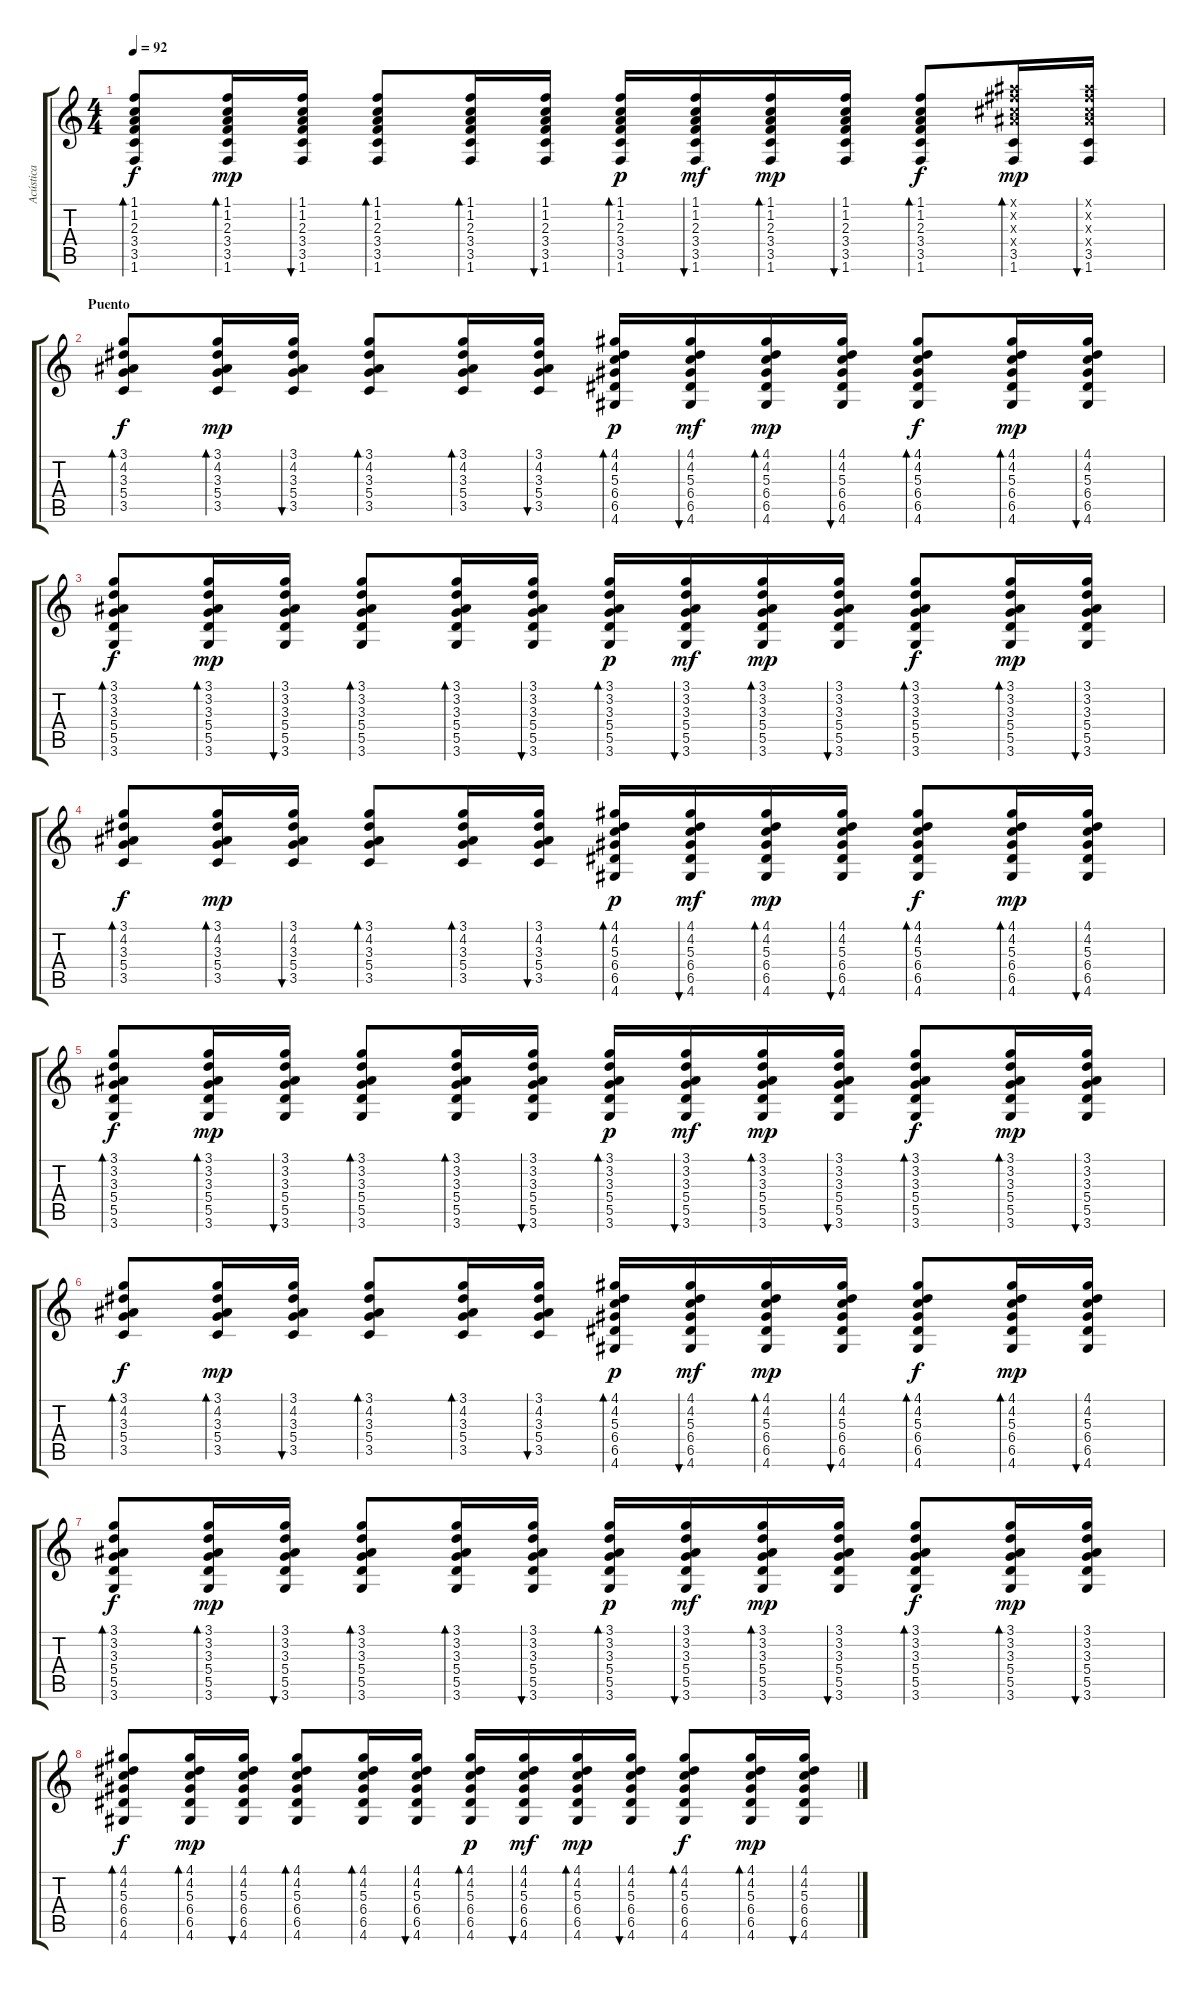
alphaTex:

\track ("Acústica" "Acústica") {instrument acousticguitarsteel}
\staff {score tabs}
\tuning (E4 B3 G3 D3 A2 E2) {hide}
\ts (4 4)
\tempo 92
\clef g2
\ks c
(1.1 1.2 2.3 3.4 3.5 1.6).8{bd 60 dy f} (1.1 1.2 2.3 3.4 3.5 1.6).16{bd 60 dy mp} (1.1 1.2 2.3 3.4 3.5 1.6).16{bu 60} (1.1 1.2 2.3 3.4 3.5 1.6).8{bd 60} (1.1 1.2 2.3 3.4 3.5 1.6).16{bd 60} (1.1 1.2 2.3 3.4 3.5 1.6).16{bu 60} (1.1 1.2 2.3 3.4 3.5 1.6).16{bd 60 dy p} (1.1 1.2 2.3 3.4 3.5 1.6).16{bu 60 dy mf} (1.1 1.2 2.3 3.4 3.5 1.6).16{bd 60 dy mp} (1.1 1.2 2.3 3.4 3.5 1.6).16{bu 60} (1.1 1.2 2.3 3.4 3.5 1.6).8{bd 60 dy f} (6.1{x} 7.2{x} 6.3{x} 8.4{x} 3.5 1.6).16{bd 60 dy mp} (6.1{x} 7.2{x} 6.3{x} 8.4{x} 3.5 1.6).16{bu 60} |
\section ("" "Puento")
(3.1 4.2 3.3 5.4 3.5).8{bd 60 dy f} (3.1 4.2 3.3 5.4 3.5).16{bd 60 dy mp} (3.1 4.2 3.3 5.4 3.5).16{bu 60} (3.1 4.2 3.3 5.4 3.5).8{bd 60} (3.1 4.2 3.3 5.4 3.5).16{bd 60} (3.1 4.2 3.3 5.4 3.5).16{bu 60} (4.1 4.2 5.3 6.4 6.5 4.6).16{bd 60 dy p} (4.1 4.2 5.3 6.4 6.5 4.6).16{bu 60 dy mf} (4.1 4.2 5.3 6.4 6.5 4.6).16{bd 60 dy mp} (4.1 4.2 5.3 6.4 6.5 4.6).16{bu 60} (4.1 4.2 5.3 6.4 6.5 4.6).8{bd 60 dy f} (4.1 4.2 5.3 6.4 6.5 4.6).16{bd 60 dy mp} (4.1 4.2 5.3 6.4 6.5 4.6).16{bu 60} |
(3.1 3.2 3.3 5.4 5.5 3.6).8{bd 60 dy f} (3.1 3.2 3.3 5.4 5.5 3.6).16{bd 60 dy mp} (3.1 3.2 3.3 5.4 5.5 3.6).16{bu 60} (3.1 3.2 3.3 5.4 5.5 3.6).8{bd 60} (3.1 3.2 3.3 5.4 5.5 3.6).16{bd 60} (3.1 3.2 3.3 5.4 5.5 3.6).16{bu 60} (3.1 3.2 3.3 5.4 5.5 3.6).16{bd 60 dy p} (3.1 3.2 3.3 5.4 5.5 3.6).16{bu 60 dy mf} (3.1 3.2 3.3 5.4 5.5 3.6).16{bd 60 dy mp} (3.1 3.2 3.3 5.4 5.5 3.6).16{bu 60} (3.1 3.2 3.3 5.4 5.5 3.6).8{bd 60 dy f} (3.1 3.2 3.3 5.4 5.5 3.6).16{bd 60 dy mp} (3.1 3.2 3.3 5.4 5.5 3.6).16{bu 60} |
(3.1 4.2 3.3 5.4 3.5).8{bd 60 dy f} (3.1 4.2 3.3 5.4 3.5).16{bd 60 dy mp} (3.1 4.2 3.3 5.4 3.5).16{bu 60} (3.1 4.2 3.3 5.4 3.5).8{bd 60} (3.1 4.2 3.3 5.4 3.5).16{bd 60} (3.1 4.2 3.3 5.4 3.5).16{bu 60} (4.1 4.2 5.3 6.4 6.5 4.6).16{bd 60 dy p} (4.1 4.2 5.3 6.4 6.5 4.6).16{bu 60 dy mf} (4.1 4.2 5.3 6.4 6.5 4.6).16{bd 60 dy mp} (4.1 4.2 5.3 6.4 6.5 4.6).16{bu 60} (4.1 4.2 5.3 6.4 6.5 4.6).8{bd 60 dy f} (4.1 4.2 5.3 6.4 6.5 4.6).16{bd 60 dy mp} (4.1 4.2 5.3 6.4 6.5 4.6).16{bu 60} |
(3.1 3.2 3.3 5.4 5.5 3.6).8{bd 60 dy f} (3.1 3.2 3.3 5.4 5.5 3.6).16{bd 60 dy mp} (3.1 3.2 3.3 5.4 5.5 3.6).16{bu 60} (3.1 3.2 3.3 5.4 5.5 3.6).8{bd 60} (3.1 3.2 3.3 5.4 5.5 3.6).16{bd 60} (3.1 3.2 3.3 5.4 5.5 3.6).16{bu 60} (3.1 3.2 3.3 5.4 5.5 3.6).16{bd 60 dy p} (3.1 3.2 3.3 5.4 5.5 3.6).16{bu 60 dy mf} (3.1 3.2 3.3 5.4 5.5 3.6).16{bd 60 dy mp} (3.1 3.2 3.3 5.4 5.5 3.6).16{bu 60} (3.1 3.2 3.3 5.4 5.5 3.6).8{bd 60 dy f} (3.1 3.2 3.3 5.4 5.5 3.6).16{bd 60 dy mp} (3.1 3.2 3.3 5.4 5.5 3.6).16{bu 60} |
(3.1 4.2 3.3 5.4 3.5).8{bd 60 dy f} (3.1 4.2 3.3 5.4 3.5).16{bd 60 dy mp} (3.1 4.2 3.3 5.4 3.5).16{bu 60} (3.1 4.2 3.3 5.4 3.5).8{bd 60} (3.1 4.2 3.3 5.4 3.5).16{bd 60} (3.1 4.2 3.3 5.4 3.5).16{bu 60} (4.1 4.2 5.3 6.4 6.5 4.6).16{bd 60 dy p} (4.1 4.2 5.3 6.4 6.5 4.6).16{bu 60 dy mf} (4.1 4.2 5.3 6.4 6.5 4.6).16{bd 60 dy mp} (4.1 4.2 5.3 6.4 6.5 4.6).16{bu 60} (4.1 4.2 5.3 6.4 6.5 4.6).8{bd 60 dy f} (4.1 4.2 5.3 6.4 6.5 4.6).16{bd 60 dy mp} (4.1 4.2 5.3 6.4 6.5 4.6).16{bu 60} |
(3.1 3.2 3.3 5.4 5.5 3.6).8{bd 60 dy f} (3.1 3.2 3.3 5.4 5.5 3.6).16{bd 60 dy mp} (3.1 3.2 3.3 5.4 5.5 3.6).16{bu 60} (3.1 3.2 3.3 5.4 5.5 3.6).8{bd 60} (3.1 3.2 3.3 5.4 5.5 3.6).16{bd 60} (3.1 3.2 3.3 5.4 5.5 3.6).16{bu 60} (3.1 3.2 3.3 5.4 5.5 3.6).16{bd 60 dy p} (3.1 3.2 3.3 5.4 5.5 3.6).16{bu 60 dy mf} (3.1 3.2 3.3 5.4 5.5 3.6).16{bd 60 dy mp} (3.1 3.2 3.3 5.4 5.5 3.6).16{bu 60} (3.1 3.2 3.3 5.4 5.5 3.6).8{bd 60 dy f} (3.1 3.2 3.3 5.4 5.5 3.6).16{bd 60 dy mp} (3.1 3.2 3.3 5.4 5.5 3.6).16{bu 60} |
(4.1 4.2 5.3 6.4 6.5 4.6).8{bd 60 dy f} (4.1 4.2 5.3 6.4 6.5 4.6).16{bd 60 dy mp} (4.1 4.2 5.3 6.4 6.5 4.6).16{bu 60} (4.1 4.2 5.3 6.4 6.5 4.6).8{bd 60} (4.1 4.2 5.3 6.4 6.5 4.6).16{bd 60} (4.1 4.2 5.3 6.4 6.5 4.6).16{bu 60} (4.1 4.2 5.3 6.4 6.5 4.6).16{bd 60 dy p} (4.1 4.2 5.3 6.4 6.5 4.6).16{bu 60 dy mf} (4.1 4.2 5.3 6.4 6.5 4.6).16{bd 60 dy mp} (4.1 4.2 5.3 6.4 6.5 4.6).16{bu 60} (4.1 4.2 5.3 6.4 6.5 4.6).8{bd 60 dy f} (4.1 4.2 5.3 6.4 6.5 4.6).16{bd 60 dy mp} (4.1 4.2 5.3 6.4 6.5 4.6).16{bu 60}
